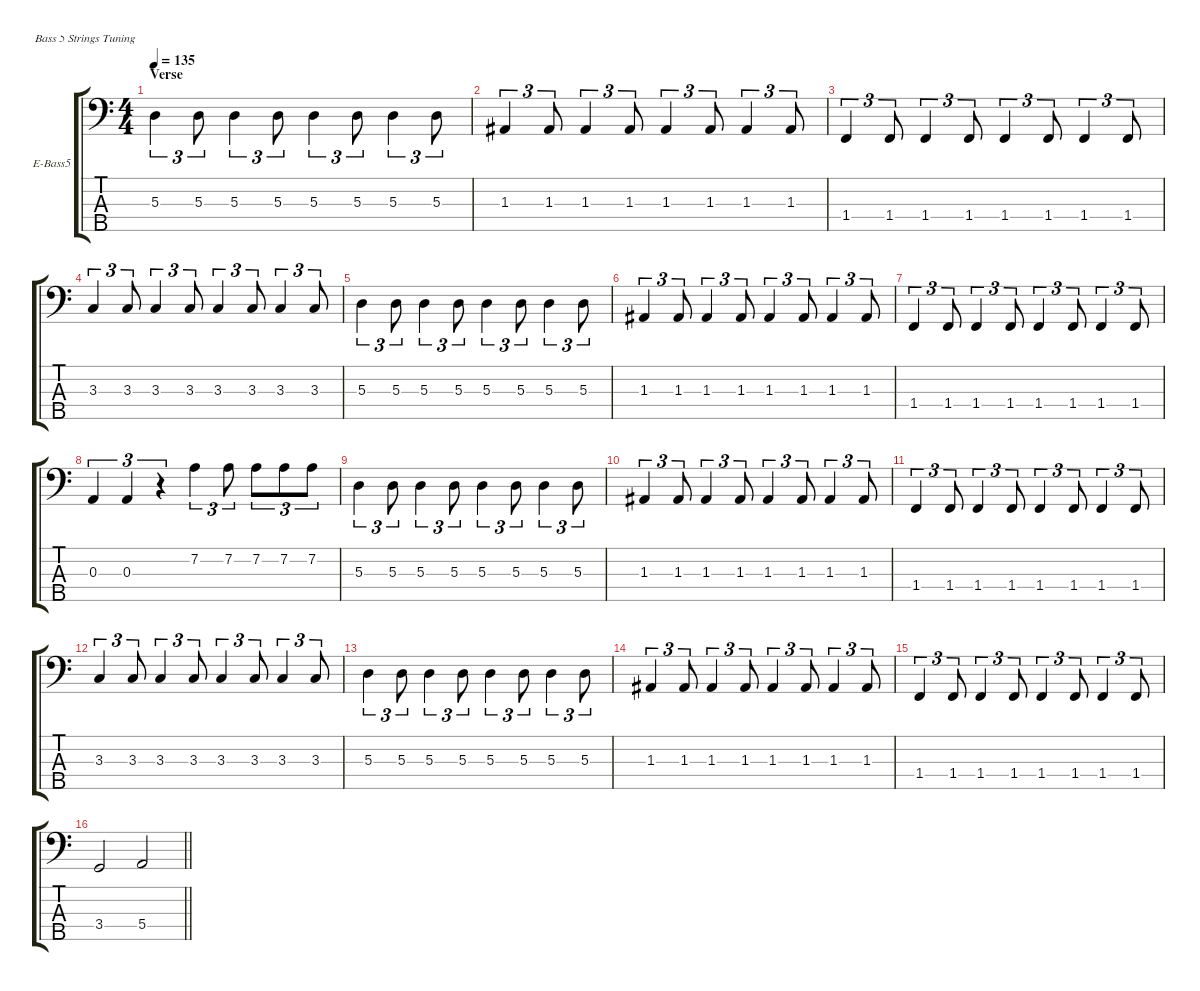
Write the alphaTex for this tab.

\hideDynamics
\bracketExtendMode groupsimilarinstruments
\firstSystemTrackNameOrientation horizontal
\otherSystemsTrackNameOrientation horizontal
\track ("Bass" "E-Bass5") {solo instrument electricbassfinger}
\staff {score tabs}
\tuning (G2 D2 A1 E1 B0)
\ts (4 4)
\section ("" "Verse")
\tempo 135
\clef f4
\ks c
5.3.4{tu (3 2) dy f} 5.3.8{tu (3 2)} 5.3.4{tu (3 2)} 5.3.8{tu (3 2)} 5.3.4{tu (3 2)} 5.3.8{tu (3 2)} 5.3.4{tu (3 2)} 5.3.8{tu (3 2)} |
1.3.4{tu (3 2)} 1.3.8{tu (3 2)} 1.3.4{tu (3 2)} 1.3.8{tu (3 2)} 1.3.4{tu (3 2)} 1.3.8{tu (3 2)} 1.3.4{tu (3 2)} 1.3.8{tu (3 2)} |
1.4.4{tu (3 2)} 1.4.8{tu (3 2)} 1.4.4{tu (3 2)} 1.4.8{tu (3 2)} 1.4.4{tu (3 2)} 1.4.8{tu (3 2)} 1.4.4{tu (3 2)} 1.4.8{tu (3 2)} |
3.3.4{tu (3 2)} 3.3.8{tu (3 2)} 3.3.4{tu (3 2)} 3.3.8{tu (3 2)} 3.3.4{tu (3 2)} 3.3.8{tu (3 2)} 3.3.4{tu (3 2)} 3.3.8{tu (3 2)} |
5.3.4{tu (3 2)} 5.3.8{tu (3 2)} 5.3.4{tu (3 2)} 5.3.8{tu (3 2)} 5.3.4{tu (3 2)} 5.3.8{tu (3 2)} 5.3.4{tu (3 2)} 5.3.8{tu (3 2)} |
1.3.4{tu (3 2)} 1.3.8{tu (3 2)} 1.3.4{tu (3 2)} 1.3.8{tu (3 2)} 1.3.4{tu (3 2)} 1.3.8{tu (3 2)} 1.3.4{tu (3 2)} 1.3.8{tu (3 2)} |
1.4.4{tu (3 2)} 1.4.8{tu (3 2)} 1.4.4{tu (3 2)} 1.4.8{tu (3 2)} 1.4.4{tu (3 2)} 1.4.8{tu (3 2)} 1.4.4{tu (3 2)} 1.4.8{tu (3 2)} |
0.3.4{tu (3 2)} 0.3.4{tu (3 2)} r.4{tu (3 2)} 7.2.4{tu (3 2)} 7.2.8{tu (3 2)} 7.2.8{tu (3 2)} 7.2.8{tu (3 2)} 7.2.8{tu (3 2)} |
5.3.4{tu (3 2)} 5.3.8{tu (3 2)} 5.3.4{tu (3 2)} 5.3.8{tu (3 2)} 5.3.4{tu (3 2)} 5.3.8{tu (3 2)} 5.3.4{tu (3 2)} 5.3.8{tu (3 2)} |
1.3.4{tu (3 2)} 1.3.8{tu (3 2)} 1.3.4{tu (3 2)} 1.3.8{tu (3 2)} 1.3.4{tu (3 2)} 1.3.8{tu (3 2)} 1.3.4{tu (3 2)} 1.3.8{tu (3 2)} |
1.4.4{tu (3 2)} 1.4.8{tu (3 2)} 1.4.4{tu (3 2)} 1.4.8{tu (3 2)} 1.4.4{tu (3 2)} 1.4.8{tu (3 2)} 1.4.4{tu (3 2)} 1.4.8{tu (3 2)} |
3.3.4{tu (3 2)} 3.3.8{tu (3 2)} 3.3.4{tu (3 2)} 3.3.8{tu (3 2)} 3.3.4{tu (3 2)} 3.3.8{tu (3 2)} 3.3.4{tu (3 2)} 3.3.8{tu (3 2)} |
5.3.4{tu (3 2)} 5.3.8{tu (3 2)} 5.3.4{tu (3 2)} 5.3.8{tu (3 2)} 5.3.4{tu (3 2)} 5.3.8{tu (3 2)} 5.3.4{tu (3 2)} 5.3.8{tu (3 2)} |
1.3.4{tu (3 2)} 1.3.8{tu (3 2)} 1.3.4{tu (3 2)} 1.3.8{tu (3 2)} 1.3.4{tu (3 2)} 1.3.8{tu (3 2)} 1.3.4{tu (3 2)} 1.3.8{tu (3 2)} |
1.4.4{tu (3 2)} 1.4.8{tu (3 2)} 1.4.4{tu (3 2)} 1.4.8{tu (3 2)} 1.4.4{tu (3 2)} 1.4.8{tu (3 2)} 1.4.4{tu (3 2)} 1.4.8{tu (3 2)} |
\barLineRight lightlight
3.4.2 5.4.2
